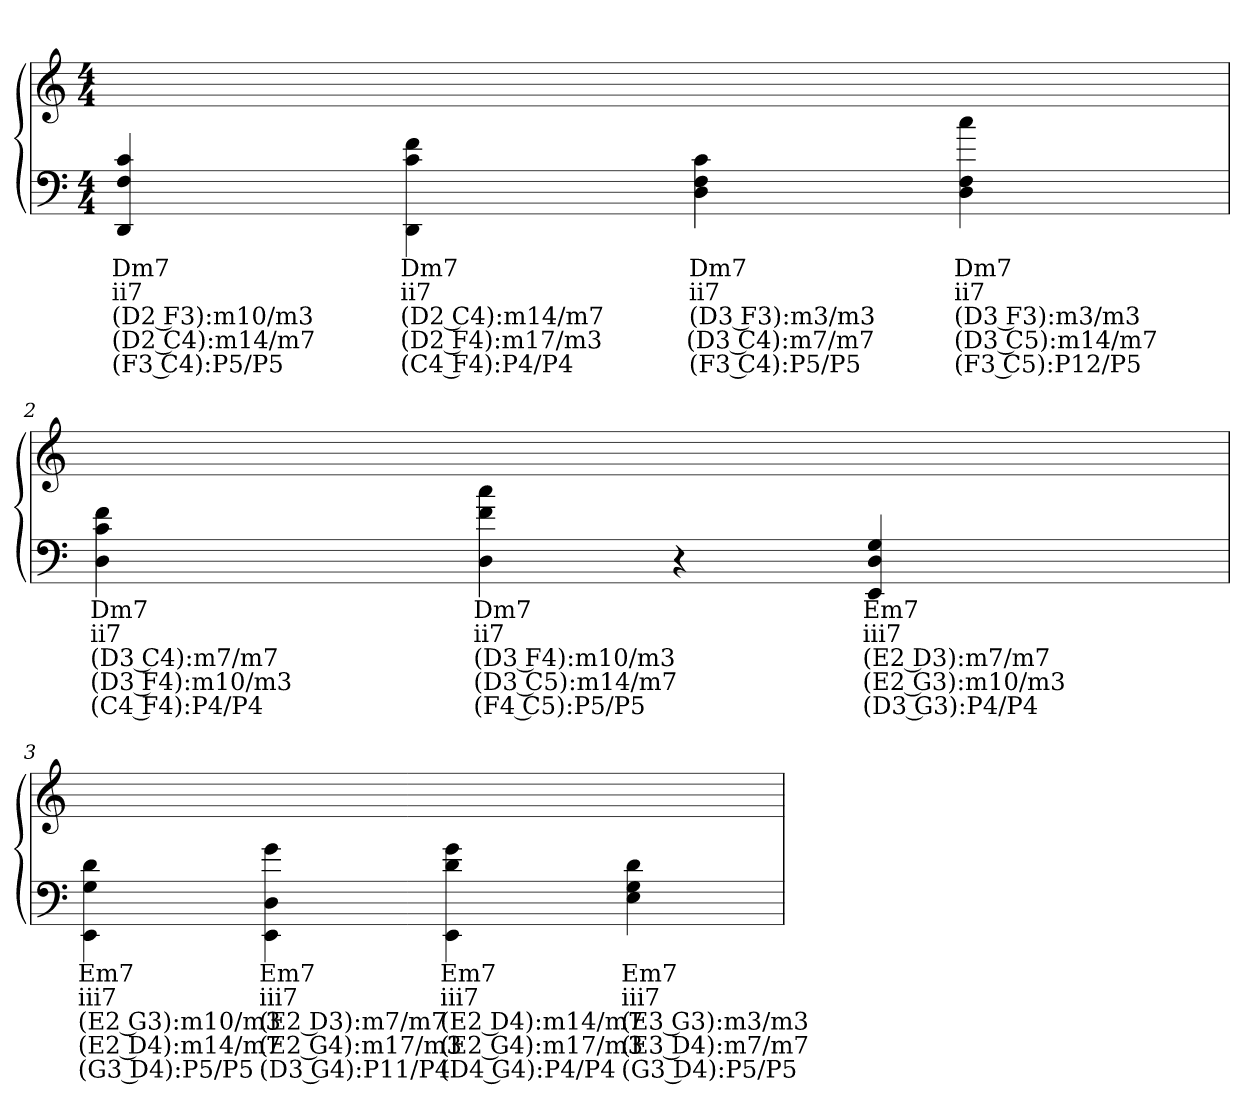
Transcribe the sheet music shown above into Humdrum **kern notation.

**kern	**text	**text	**text	**text	**text	**kern
*part2	*part2	*part2	*part2	*part2	*part2	*part1
*staff2	*staff2	*staff2	*staff2	*staff2	*staff2	*staff1
*clefF4	*	*	*	*	*	*clefG2
*k[]	*	*	*	*	*	*k[]
*C:	*	*	*	*	*	*C:
*M4/4	*	*	*	*	*	*M4/4
*MM60	*	*	*	*	*	*MM60
=1	=1	=1	=1	=1	=1	=1
4DD 4F 4c	Dm7	ii7	(D2 F3):m10/m3	(D2 C4):m14/m7	(F3 C4):P5/P5	1ryy
4DD 4c 4f	Dm7	ii7	(D2 C4):m14/m7	(D2 F4):m17/m3	(C4 F4):P4/P4	.
4D 4F 4c	Dm7	ii7	(D3 F3):m3/m3	(D3 C4):m7/m7	(F3 C4):P5/P5	.
4D 4F 4cc	Dm7	ii7	(D3 F3):m3/m3	(D3 C5):m14/m7	(F3 C5):P12/P5	.
=2	=2	=2	=2	=2	=2	=2
4D 4c 4f	Dm7	ii7	(D3 C4):m7/m7	(D3 F4):m10/m3	(C4 F4):P4/P4	1ryy
4D 4f 4cc	Dm7	ii7	(D3 F4):m10/m3	(D3 C5):m14/m7	(F4 C5):P5/P5	.
4r	.	.	.	.	.	.
4EE 4D 4G	Em7	iii7	(E2 D3):m7/m7	(E2 G3):m10/m3	(D3 G3):P4/P4	.
=3	=3	=3	=3	=3	=3	=3
4EE 4G 4d	Em7	iii7	(E2 G3):m10/m3	(E2 D4):m14/m7	(G3 D4):P5/P5	1ryy
4EE 4D 4g	Em7	iii7	(E2 D3):m7/m7	(E2 G4):m17/m3	(D3 G4):P11/P4	.
4EE 4d 4g	Em7	iii7	(E2 D4):m14/m7	(E2 G4):m17/m3	(D4 G4):P4/P4	.
4E 4G 4d	Em7	iii7	(E3 G3):m3/m3	(E3 D4):m7/m7	(G3 D4):P5/P5	.
=	=	=	=	=	=	=
*-	*-	*-	*-	*-	*-	*-
